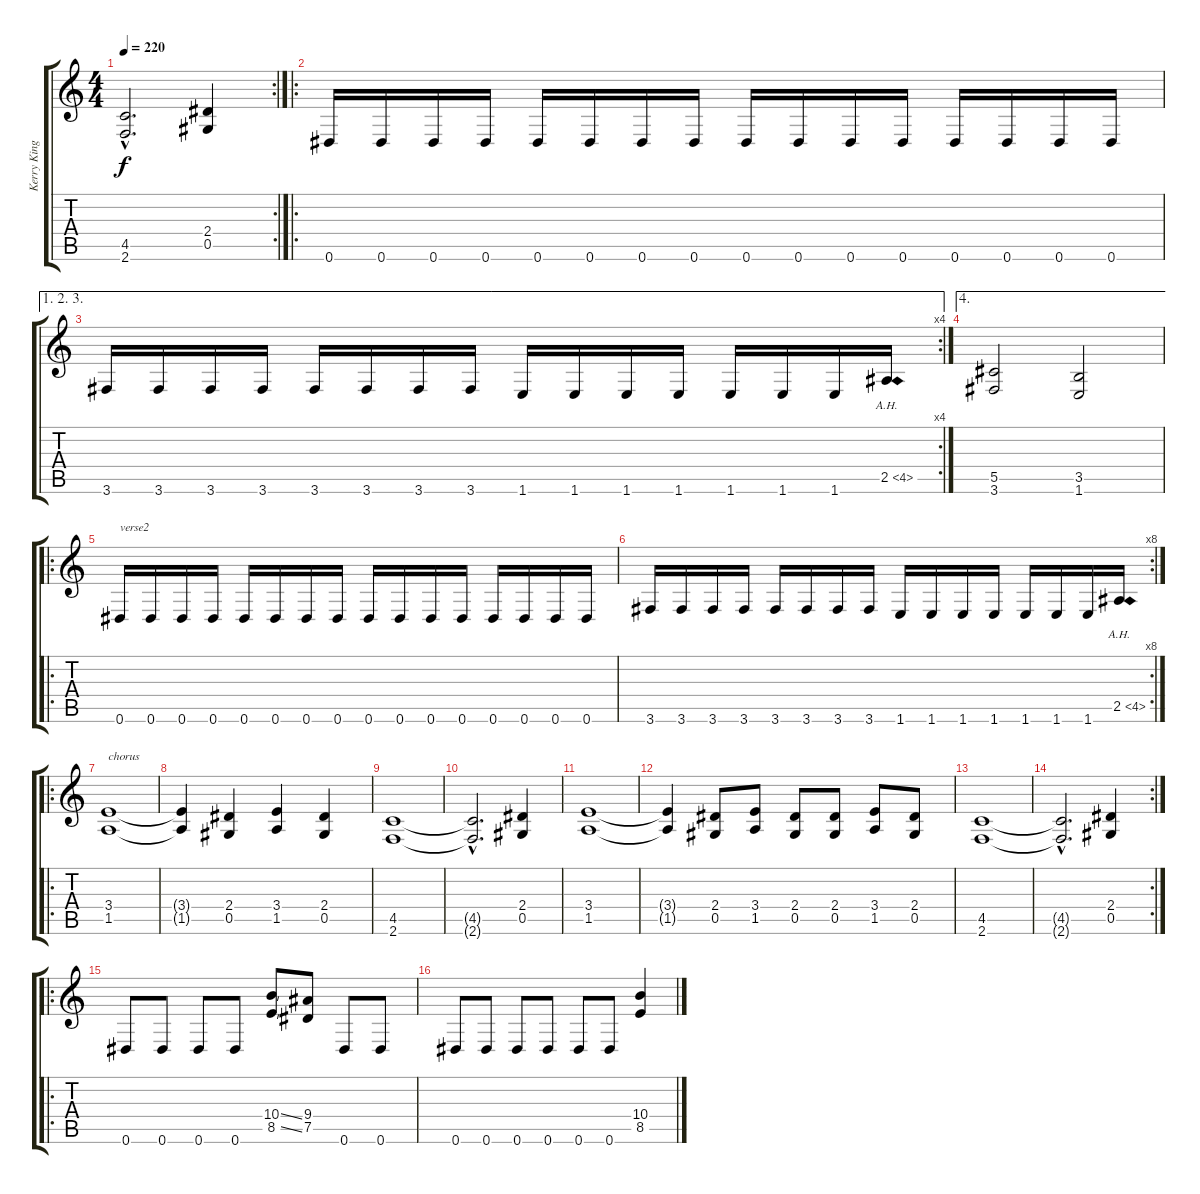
\track ("Kerry King" "Kerry King") {instrument distortionguitar}
\staff {score tabs}
\tuning (Eb4 Bb3 Gb3 Db3 Ab2 Eb2) {hide}
\rc 2
\ts (4 4)
\tempo 220
\clef g2
\ks c
(4.5{hac t} 2.6{hac t}).2{d dy f} (2.4 0.5).4 |
\ro
0.6.16 0.6.16 0.6.16 0.6.16 0.6.16 0.6.16 0.6.16 0.6.16 0.6.16 0.6.16 0.6.16 0.6.16 0.6.16 0.6.16 0.6.16 0.6.16 |
\ae (1 2 3)
\rc 4
3.6.16 3.6.16 3.6.16 3.6.16 3.6.16 3.6.16 3.6.16 3.6.16 1.6.16 1.6.16 1.6.16 1.6.16 1.6.16 1.6.16 1.6.16 2.5{ah 2}.16 |
\ae 4
(5.5 3.6).2 (3.5 1.6).2 |
\ro
0.6.16{txt "verse2"} 0.6.16 0.6.16 0.6.16 0.6.16 0.6.16 0.6.16 0.6.16 0.6.16 0.6.16 0.6.16 0.6.16 0.6.16 0.6.16 0.6.16 0.6.16 |
\rc 8
3.6.16 3.6.16 3.6.16 3.6.16 3.6.16 3.6.16 3.6.16 3.6.16 1.6.16 1.6.16 1.6.16 1.6.16 1.6.16 1.6.16 1.6.16 2.5{ah 2}.16 |
\ro
(3.4 1.5).1{txt "chorus"} |
(3.4{t} 1.5{t}).4 (2.4 0.5).4 (3.4 1.5).4 (2.4 0.5).4 |
(4.5 2.6).1 |
(4.5{hac t} 2.6{hac t}).2{d} (2.4 0.5).4 |
(3.4 1.5).1 |
(3.4{t} 1.5{t}).4 (2.4 0.5).8 (3.4 1.5).8 (2.4 0.5).8 (2.4 0.5).8 (3.4 1.5).8 (2.4 0.5).8 |
(4.5 2.6).1 |
\rc 2
(4.5{hac t} 2.6{hac t}).2{d} (2.4 0.5).4 |
\ro
0.6.8 0.6.8 0.6.8 0.6.8 (10.4{ss} 8.5{ss}).8 (9.4 7.5).8 0.6.8 0.6.8 |
0.6.8 0.6.8 0.6.8 0.6.8 0.6.8 0.6.8 (10.4 8.5).4
